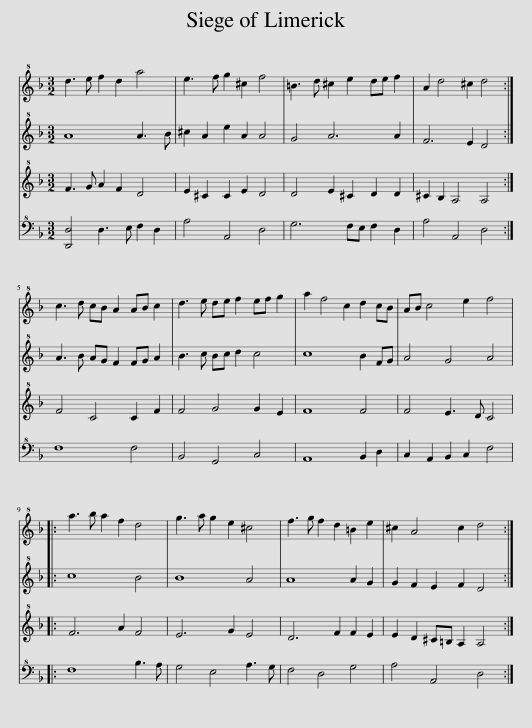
X:1
%%score 1 2 3 4
L:1/8
M:3/2
I:linebreak $
K:F
V:1 treble+8
V:2 treble+8
V:3 treble+8
V:4 bass+8
V:1
 d3 e f2 d2 a4 | e3 f g2 ^c2 f4 | =B3 d ^c2 e2 de f2 | A2 d4 ^c2 d4 :|$ c3 d cB A2 AB c2 | %5
 d3 e de f2 ef g2 | a2 f4 c2 d2 cB | AB c4 e2 f4 |:$ a3 b a2 f2 d4 | g3 a g2 e2 ^c4 | %10
 f3 g f2 d2 =B2 e2 | ^c2 A4 c2 d4 :| %12
V:2
 A8 A3 B | ^c2 A2 e2 A2 A4 | G4 A6 A2 | F6 E2 D4 :|$ A3 B AG F2 FG A2 | %5
 B3 c Bc d2 c4 | c8 B2 FG | A4 G4 A4 |:$ c8 B4 | B8 A4 | %10
 A8 A2 G2 | G2 F2 E2 F2 D4 :| %12
V:3
 F3 G A2 F2 D4 | E2 ^C2 C2 E2 D4 | D4 E2 ^C2 D2 D2 | ^C2 B,2 A,4 A,4 :|$ F4 C4 C2 F2 | %5
 F4 G4 G2 E2 | F8 F4 | F4 E3 D C4 |:$ F6 A2 F4 | E6 G2 E4 | %10
 D6 F2 F2 E2 | E2 D2 ^C=B, A,2 A,4 :| %12
V:4
 [D,,D,]4 D,3 E, F,2 D,2 | A,4 A,,4 D,4 | G,6 F,E, F,2 D,2 | A,4 A,,4 D,4 :|$ F,8 F,4 | %5
 B,,4 G,,4 C,4 | A,,8 B,,2 D,2 | C,2 A,,2 B,,2 C,2 F,4 |:$ F,8 B,3 A, | G,4 E,4 A,3 G, | %10
 F,4 D,4 G,4 | A,4 A,,4 D,4 :| %12
